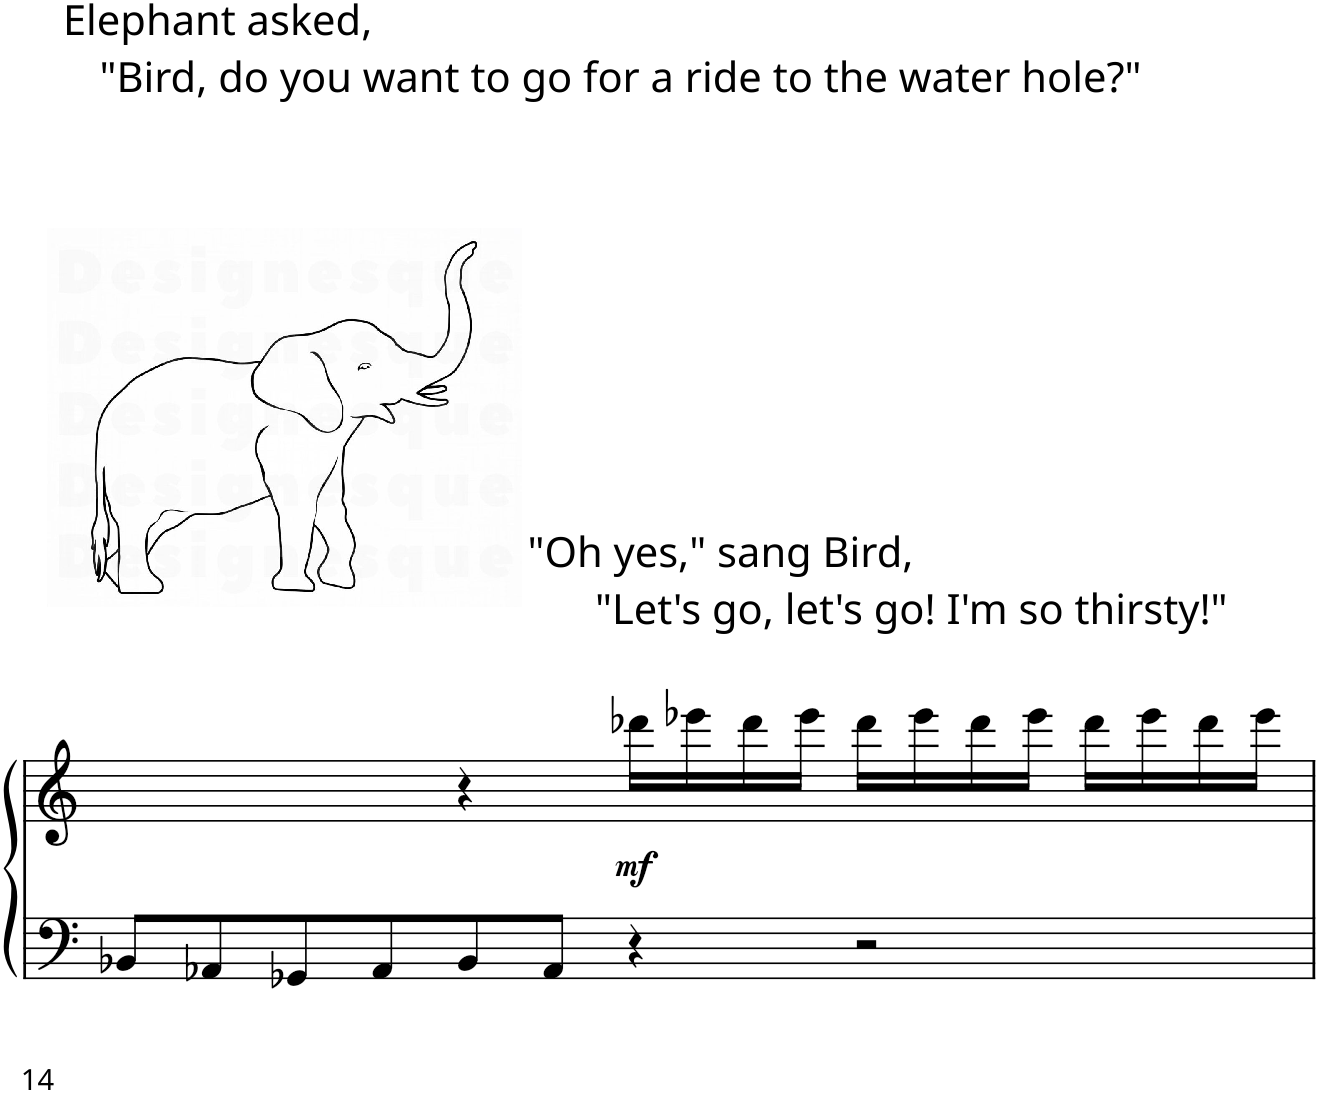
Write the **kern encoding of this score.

**kern	**kern	**dynam
*part1	*part1	*part1
*staff2	*staff1	*staff1/2
*I"Piano	*	*
*I'Pno.	*	*
!!LO:PB:g=z
*clefF4	*clefG2	*
*k[]	*k[]	*
*M6/4	*M6/4	*
=11	=11	=11
8BB-X/L	4ryy	.
8AA-X/	.	.
8GG-X/	4ryy	.
8AA-/	.	.
8BB-/	4r	.
8AA-/J	.	.
!	!	!LO:DY:b
4r	16ddd-X\LL	mf
.	16eee-X\	.
.	16ddd-\	.
.	16eee-\JJ	.
2r	16ddd-\LL	.
.	16eee-\	.
.	16ddd-\	.
.	16eee-\JJ	.
.	16ddd-\LL	.
.	16eee-\	.
.	16ddd-\	.
.	16eee-\JJ	.
=	=	=
*-	*-	*-
